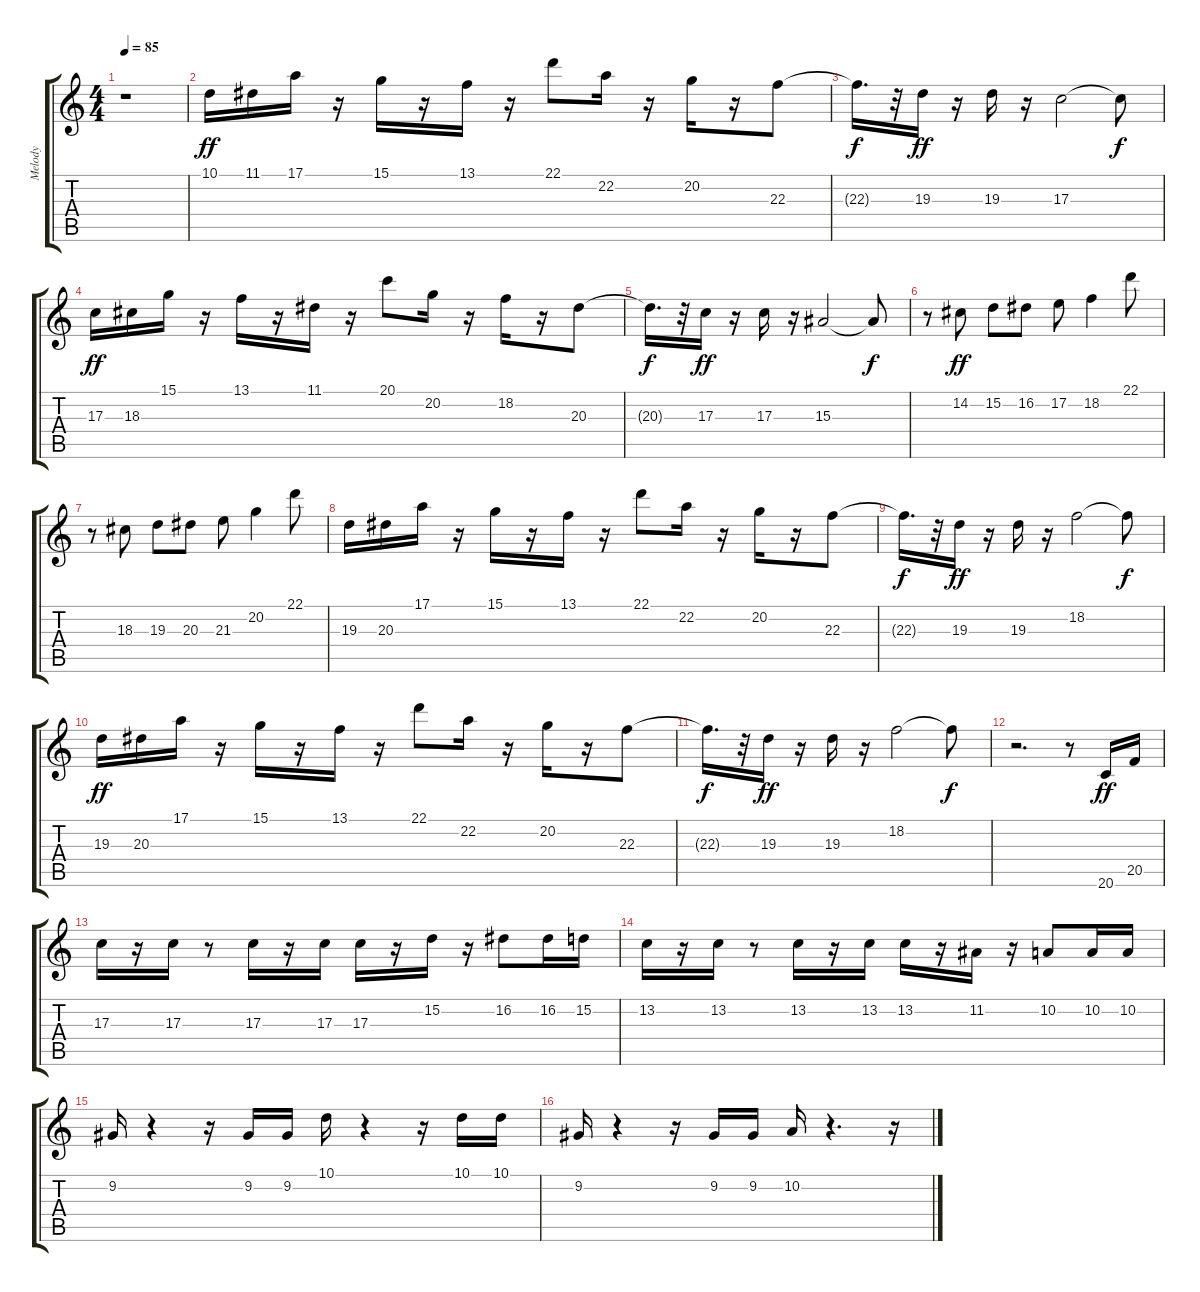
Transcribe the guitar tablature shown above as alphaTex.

\track ("Melody" "Melody") {instrument clarinet}
\staff {score tabs}
\tuning (E4 B3 G3 D3 A2 E2) {hide}
\ts (4 4)
\tempo 85
\clef g2
\ks c
r.1{dy f} |
10.1.16{dy ff} 11.1.16 17.1.16 r.16 15.1.16 r.16 13.1.16 r.16 22.1.8 22.2.16 r.16 20.2.16 r.16 22.3.8 |
22.3{t}.16{d dy f} r.32 19.3.16{dy ff} r.16 19.3.16 r.16 17.3.2 17.3{t}.8{dy f} |
17.3.16{dy ff} 18.3.16 15.1.16 r.16 13.1.16 r.16 11.1.16 r.16 20.1.8 20.2.16 r.16 18.2.16 r.16 20.3.8 |
20.3{t}.16{d dy f} r.32 17.3.16{dy ff} r.16 17.3.16 r.16 15.3.2 15.3{t}.8{dy f} |
r.8 14.2.8{dy ff} 15.2.8 16.2.8 17.2.8 18.2.4 22.1.8 |
r.8 18.3.8 19.3.8 20.3.8 21.3.8 20.2.4 22.1.8 |
19.3.16 20.3.16 17.1.16 r.16 15.1.16 r.16 13.1.16 r.16 22.1.8 22.2.16 r.16 20.2.16 r.16 22.3.8 |
22.3{t}.16{d dy f} r.32 19.3.16{dy ff} r.16 19.3.16 r.16 18.2.2 18.2{t}.8{dy f} |
19.3.16{dy ff} 20.3.16 17.1.16 r.16 15.1.16 r.16 13.1.16 r.16 22.1.8 22.2.16 r.16 20.2.16 r.16 22.3.8 |
22.3{t}.16{d dy f} r.32 19.3.16{dy ff} r.16 19.3.16 r.16 18.2.2 18.2{t}.8{dy f} |
r.2{d} r.8 20.6.16{dy ff} 20.5.16 |
17.3.16 r.16 17.3.16 r.8 17.3.16 r.16 17.3.16 17.3.16 r.16 15.2.16 r.16 16.2.8 16.2.16 15.2.16 |
13.2.16 r.16 13.2.16 r.8 13.2.16 r.16 13.2.16 13.2.16 r.16 11.2.16 r.16 10.2.8 10.2.16 10.2.16 |
9.2.16 r.4 r.16 9.2.16 9.2.16 10.1.16 r.4 r.16 10.1.16 10.1.16 |
9.2.16 r.4 r.16 9.2.16 9.2.16 10.2.16 r.4{d} r.16
